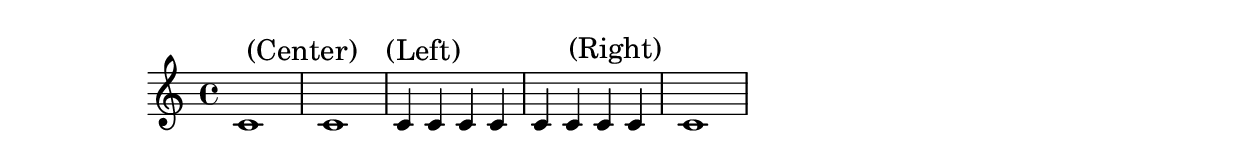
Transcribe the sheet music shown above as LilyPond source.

%% DO NOT EDIT this file manually; it is automatically
%% generated from LSR http://lsr.dsi.unimi.it
%% Make any changes in LSR itself, or in Documentation/snippets/new/ ,
%% and then run scripts/auxiliar/makelsr.py
%%
%% This file is in the public domain.
\version "2.14.0"

\header {
  lsrtags = "text"

  texidoc = "
By default the @code{\\mark} command centers objects over a bar line.
This behavior can be modified to align at right or left.

"
  doctitle = "Aligning objects created with the \\mark command"
} % begin verbatim

\relative c' {
  c1 \mark "(Center)"
  c1
  \once \override Score.RehearsalMark #'self-alignment-X = #LEFT
  \mark "(Left)"
  c4 c c c
  c4 c c c
  \once \override Score.RehearsalMark #'self-alignment-X = #RIGHT
  \mark "(Right)"
  c1
}


